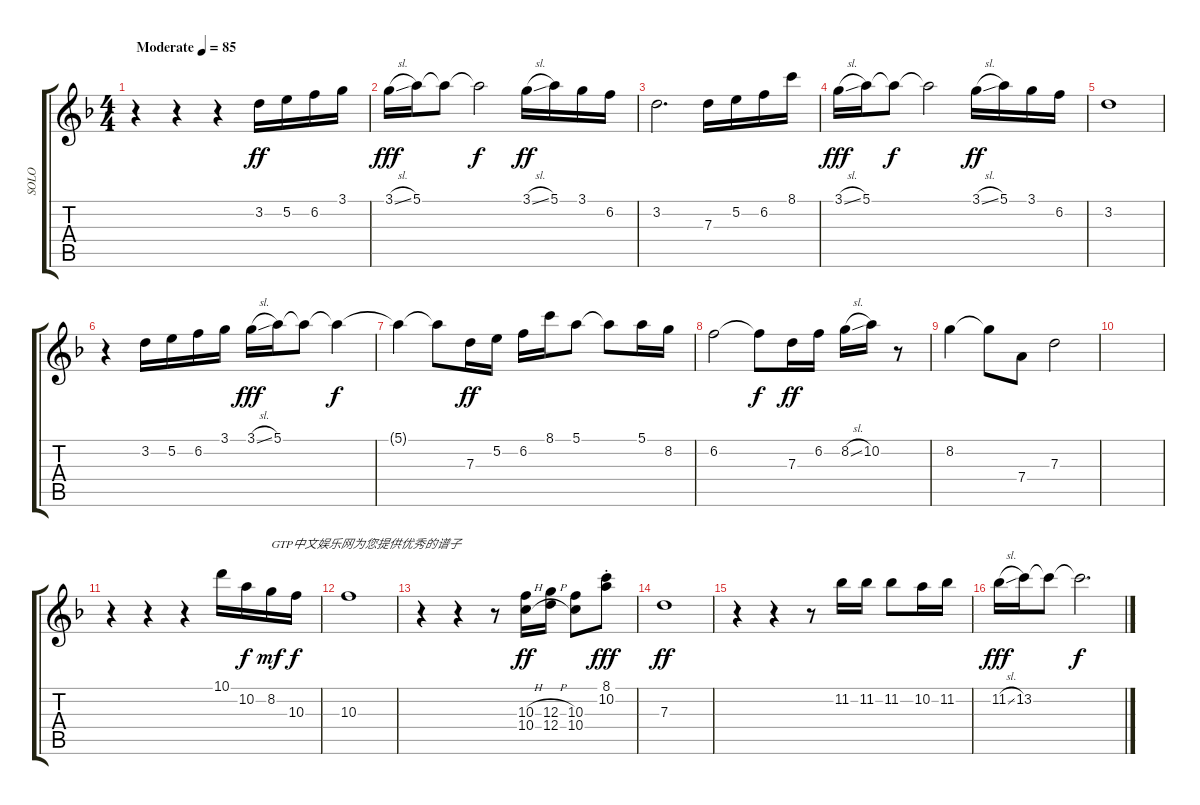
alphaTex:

\track ("SOLO" "SOLO") {instrument acousticguitarnylon}
\staff {score tabs}
\tuning (E4 B3 G3 D3 A2 E2) {hide}
\ts (4 4)
\tempo (85 "Moderate")
\clef g2
\ks f
r.4{dy ff instrument acousticguitarnylon} r.4 r.4 3.2.16 5.2.16 6.2.16 3.1.16 |
3.1{sl}.16{dy fff} 5.1.16 5.1{t}.8 5.1{t}.2{dy f} 3.1{sl}.16{dy ff} 5.1.16 3.1.16 6.2.16 |
3.2.2{d} 7.3.16 5.2.16 6.2.16 8.1.16 |
3.1{sl}.16{dy fff} 5.1.16 5.1{t}.8{dy f} 5.1{t}.2 3.1{sl}.16{dy ff} 5.1.16 3.1.16 6.2.16 |
3.2.1 |
r.4 3.2.16 5.2.16 6.2.16 3.1.16 3.1{sl}.16{dy fff} 5.1.16 5.1{t}.8 5.1{t}.4{dy f} |
5.1{t}.4 5.1{t}.8 7.3.16{dy ff} 5.2.16 6.2.16 8.1.16 5.1.8 5.1{t}.8 5.1.16 8.2.16 |
6.2.2 6.2{t}.8{dy f} 7.3.16{dy ff} 6.2.16 8.2{sl}.16 10.2.16 r.8 |
8.2.4 8.2{t}.8 7.4.8 7.3.2 |
|
r.4 r.4 r.4 10.1.16 10.2.16{dy f} 8.2.16{txt "GTP中文娱乐网为您提供优秀的谱子" dy mf} 10.3.16{dy f} |
10.3.1 |
r.4 r.4 r.8 (10.3{h} 10.4{h}).16{dy ff} (12.3{h} 12.4{h}).16 (10.3 10.4).8 (8.1{st} 10.2{st}).8{dy fff} |
7.3.1{dy ff} |
r.4 r.4 r.8 11.2.16 11.2.16 11.2.8 10.2.16 11.2.16 |
11.2{sl}.16{dy fff} 13.2.16 13.2{t}.8 13.2{t}.2{d dy f}
